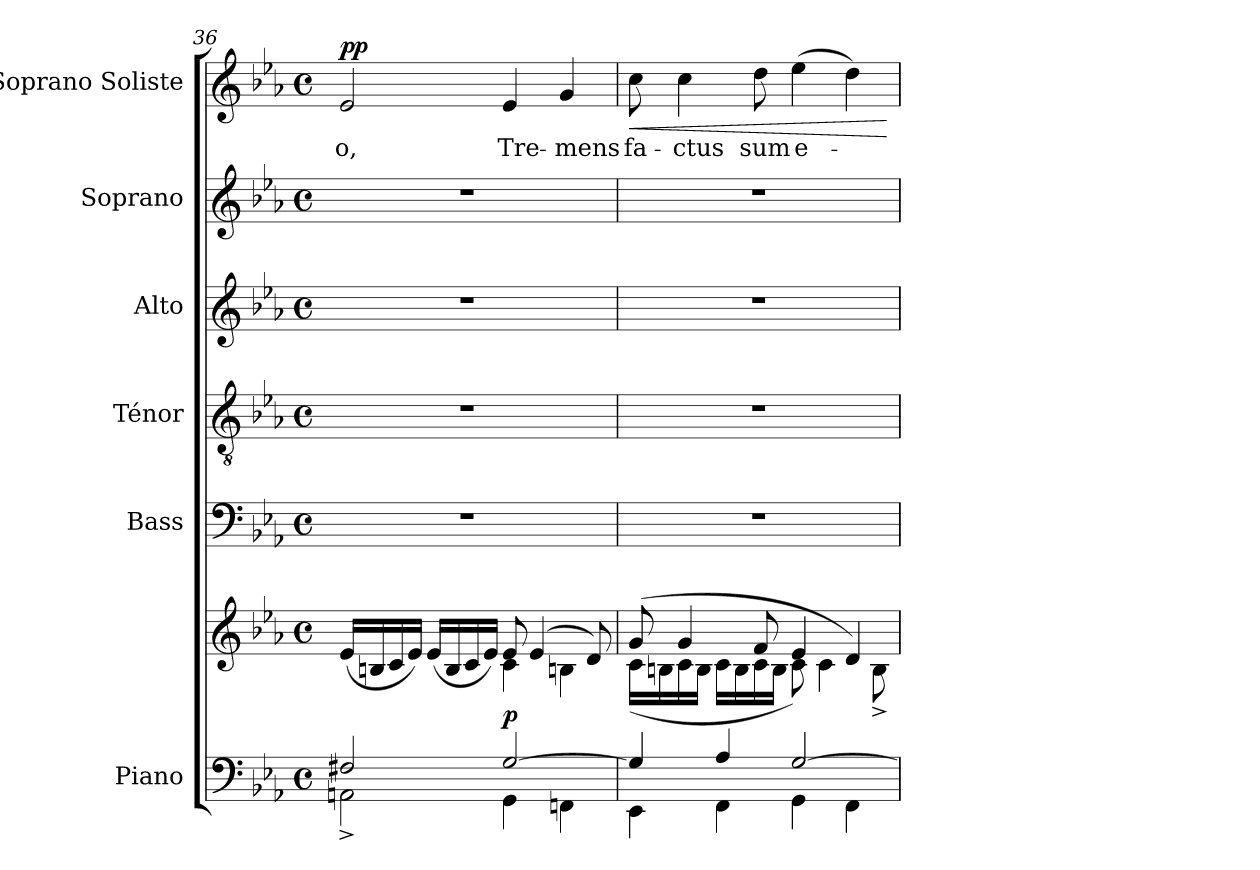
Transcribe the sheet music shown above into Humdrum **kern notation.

**kern	**kern	**dynam	**kern	**kern	**kern	**kern	**kern	**text	**dynam
*part6	*part6	*part6	*part5	*part4	*part3	*part2	*part1	*part1	*part1
*staff7	*staff6	*staff6/7	*staff5	*staff4	*staff3	*staff2	*staff1	*staff1	*staff1
*I"Piano	*	*	*I"Bass	*I"Ténor	*I"Alto	*I"Soprano	*I"Soprano Soliste	*	*
*I'Pno.	*	*	*I'B.	*I'T.	*I'A.	*I'S.	*	*	*
*clefF4	*clefG2	*	*clefF4	*clefGv2	*clefG2	*clefG2	*clefG2	*	*
*	*	*	*	*	*	*ITrd2c3	*	*	*
*k[b-e-a-]	*k[b-e-a-]	*	*k[b-e-a-]	*k[b-e-a-]	*k[b-e-a-]	*k[]	*k[b-e-a-]	*	*
*M4/4	*M4/4	*	*M4/4	*M4/4	*M4/4	*M4/4	*M4/4	*	*
*met(c)	*met(c)	*	*met(c)	*met(c)	*met(c)	*met(c)	*met(c)	*	*
=36	=36	=36	=36	=36	=36	=36	=36	=36	=36
*^	*^	*	*	*	*	*	*	*	*
!	!	!	!	!	!	!	!	!	!	!	!LO:DY:a
2F#X/	2AAn^\	(16e-/LL	2ryy	.	1r	1r	1r	1r	2e-/	-o,	pp
.	.	16Bn/	.	.	.	.	.	.	.	.	.
.	.	16c/	.	.	.	.	.	.	.	.	.
.	.	16e-/JJ)	.	.	.	.	.	.	.	.	.
.	.	(16e-/LL	.	.	.	.	.	.	.	.	.
.	.	16B/	.	.	.	.	.	.	.	.	.
.	.	16c/	.	.	.	.	.	.	.	.	.
.	.	16e-/JJ)	.	.	.	.	.	.	.	.	.
!	!	!	!	!LO:DY:a=2	!	!	!	!	!	!	!
[2G/	4GG\	8e-/	4c\	p	.	.	.	.	4e-/	Tre-	.
.	.	(4e-/	.	.	.	.	.	.	.	.	.
.	4FFn\	.	4Bn\	.	.	.	.	.	4g/	-mens	.
.	.	8d/)	.	.	.	.	.	.	.	.	.
=37	=37	=37	=37	=37	=37	=37	=37	=37	=37	=37	=37
!	!	!	!	!	!	!	!	!	!	!	!LO:HP:b
4G/]	4EE-\	(8g/	(16c\LL	.	1r	1r	1r	1r	8cc\	fa-	<
.	.	.	16Bn\	.	.	.	.	.	.	.	.
.	.	4g/	16c\	.	.	.	.	.	4cc\	-ctus	.
.	.	.	16B\JJ	.	.	.	.	.	.	.	.
4A-/	4FF\	.	16c\LL	.	.	.	.	.	.	.	.
.	.	.	16B\	.	.	.	.	.	.	.	.
.	.	8f/	16c\	.	.	.	.	.	8dd\	sum	.
.	.	.	16B\JJ	.	.	.	.	.	.	.	.
[2G/	4GG\	4e-/	8c\)	.	.	.	.	.	(4ee-\	e-	.
.	.	.	4c\	.	.	.	.	.	.	.	.
.	4FF\	4d/)	.	.	.	.	.	.	4dd\)	.	.
.	.	.	8B^\	.	.	.	.	.	.	.	.
*v	*v	*	*	*	*	*	*	*	*	*	*
*	*v	*v	*	*	*	*	*	*	*	*
.	.	.	.	.	.	.	.	.	[
=	=	=	=	=	=	=	=	=	=
*-	*-	*-	*-	*-	*-	*-	*-	*-	*-
